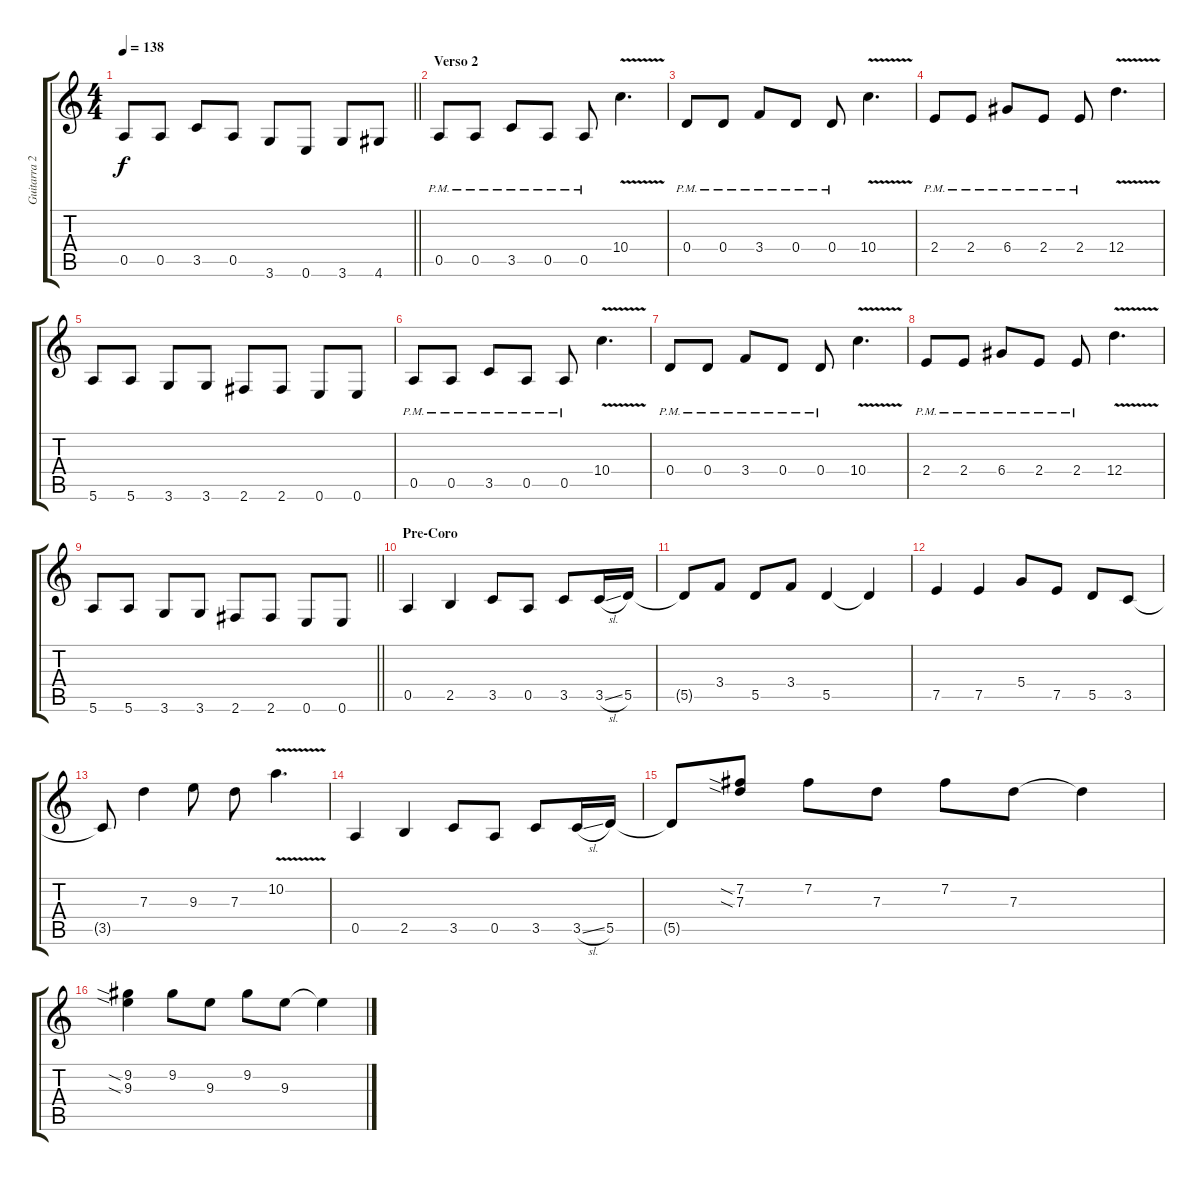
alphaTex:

\track ("Guitarra 2" "Guitarra 2") {instrument acousticguitarsteel}
\staff {score tabs}
\tuning (E4 B3 G3 D3 A2 E2) {hide}
\ts (4 4)
\tempo 138
\clef g2
\barLineRight lightlight
\ks c
0.5.8{dy f} 0.5.8 3.5.8 0.5.8 3.6.8 0.6.8 3.6.8 4.6.8 |
\section ("" "Verso 2")
0.5{pm}.8{instrument acousticguitarsteel} 0.5{pm}.8 3.5{pm}.8 0.5{pm}.8 0.5{pm}.8 10.4{v}.4{d} |
0.4{pm}.8{instrument acousticguitarsteel} 0.4{pm}.8 3.4{pm}.8 0.4{pm}.8 0.4{pm}.8 10.4{v}.4{d} |
2.4{pm}.8{instrument acousticguitarsteel} 2.4{pm}.8 6.4{pm}.8 2.4{pm}.8 2.4{pm}.8 12.4{v}.4{d} |
5.6.8 5.6.8 3.6.8 3.6.8 2.6.8 2.6.8 0.6.8 0.6.8 |
0.5{pm}.8{instrument acousticguitarsteel} 0.5{pm}.8 3.5{pm}.8 0.5{pm}.8 0.5{pm}.8 10.4{v}.4{d} |
0.4{pm}.8{instrument acousticguitarsteel} 0.4{pm}.8 3.4{pm}.8 0.4{pm}.8 0.4{pm}.8 10.4{v}.4{d} |
2.4{pm}.8{instrument acousticguitarsteel} 2.4{pm}.8 6.4{pm}.8 2.4{pm}.8 2.4{pm}.8 12.4{v}.4{d} |
\barLineRight lightlight
5.6.8 5.6.8 3.6.8 3.6.8 2.6.8 2.6.8 0.6.8 0.6.8 |
\section ("" "Pre-Coro")
0.5.4 2.5.4 3.5.8 0.5.8 3.5.8 3.5{sl}.16 5.5.16 |
5.5{t}.8 3.4.8 5.5.8 3.4.8 5.5.4 5.5{t}.4 |
7.5.4 7.5.4 5.4.8 7.5.8 5.5.8 3.5.8 |
3.5{t}.8 7.3.4 9.3.8 7.3.8 10.2{v}.4{d} |
0.5.4 2.5.4 3.5.8 0.5.8 3.5.8 3.5{sl}.16 5.5.16 |
5.5{t}.8 (7.2{sia} 7.3{sia}).8 7.2.8 7.3.8 7.2.8 7.3.8 7.3{t}.4 |
(9.2{sia} 9.3{sia}).4 9.2.8 9.3.8 9.2.8 9.3.8 9.3{t}.4
